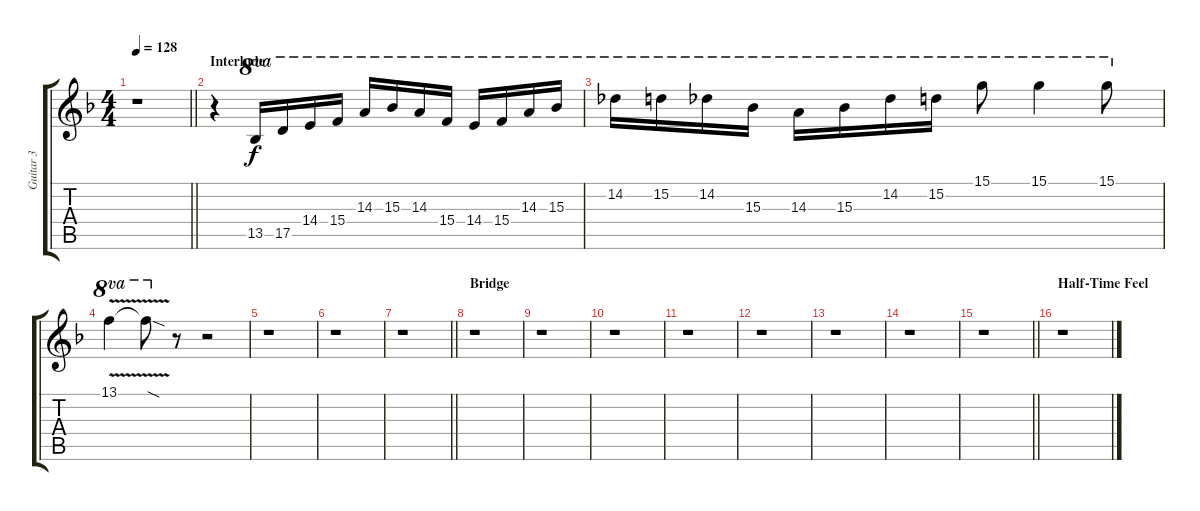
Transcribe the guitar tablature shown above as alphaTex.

\track ("Guitar 3" "Guitar 3") {instrument distortionguitar}
\staff {score tabs}
\tuning (E4 B3 G3 D3 A2 D2) {hide}
\ts (4 4)
\tempo 128
\clef g2
\barLineRight lightlight
\ks dminor
r.1{dy f} |
\section ("" "Interlude")
r.4 13.5.16{ot 8va} 17.5.16{ot 8va} 14.4.16{ot 8va} 15.4.16{ot 8va} 14.3.16{ot 8va} 15.3.16{ot 8va} 14.3.16{ot 8va} 15.4.16{ot 8va} 14.4.16{ot 8va} 15.4.16{ot 8va} 14.3.16{ot 8va} 15.3.16{ot 8va} |
14.2.16{ot 8va} 15.2.16{ot 8va} 14.2.16{ot 8va} 15.3.16{ot 8va} 14.3.16{ot 8va} 15.3.16{ot 8va} 14.2.16{ot 8va} 15.2.16{ot 8va} 15.1.8{ot 8va} 15.1.4{ot 8va} 15.1.8{ot 8va} |
13.1{v}.4{ot 8va} 13.1{sod t}.8{ot 8va} r.8 r.2 |
r.1 |
r.1 |
\barLineRight lightlight
r.1 |
\section ("" "Bridge")
r.1 |
r.1 |
r.1 |
r.1 |
r.1 |
r.1 |
r.1 |
\barLineRight lightlight
r.1 |
\section ("" "Half-Time Feel")
r.1
